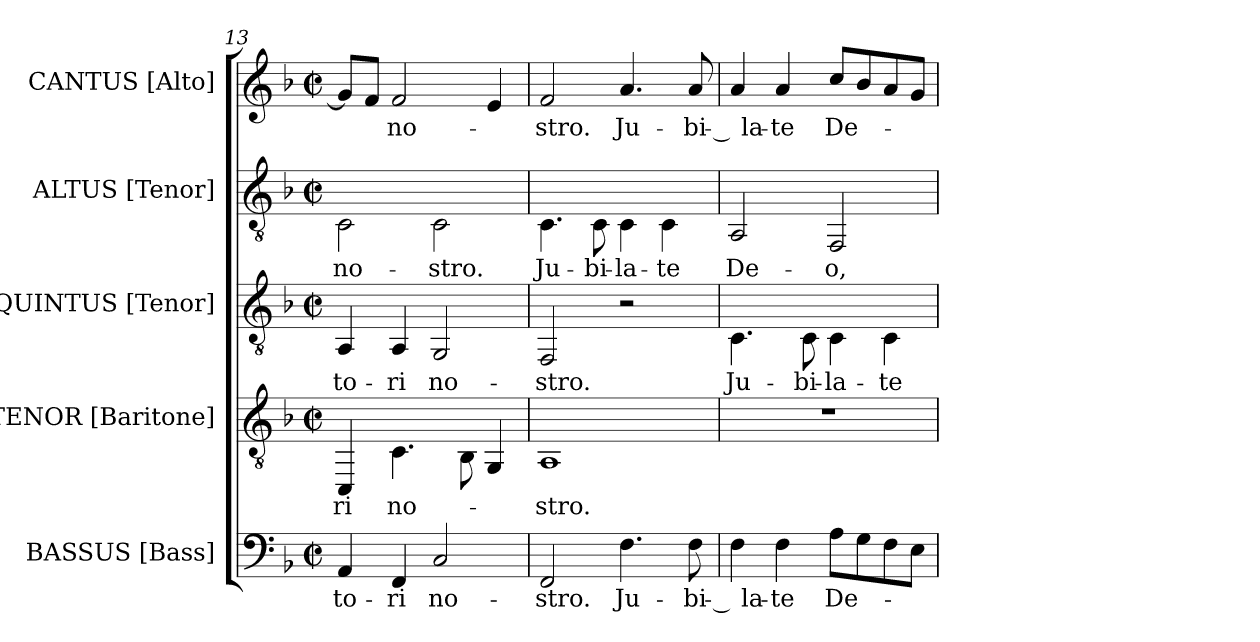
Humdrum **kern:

**kern	**text	**kern	**text	**kern	**text	**kern	**text	**kern	**text
*part5	*part5	*part4	*part4	*part3	*part3	*part2	*part2	*part1	*part1
*staff5	*staff5	*staff4	*staff4	*staff3	*staff3	*staff2	*staff2	*staff1	*staff1
*I"BASSUS [Bass]	*	*I"TENOR [Baritone]	*	*I"QUINTUS [Tenor]	*	*I"ALTUS [Tenor]	*	*I"CANTUS [Alto]	*
*I'B.	*	*I'Bar.	*	*I'T.	*	*I'T.	*	*I'A.	*
*clefF4	*	*clefGv2	*	*clefGv2	*	*clefGv2	*	*clefG2	*
*k[b-]	*	*k[b-]	*	*k[b-]	*	*k[b-]	*	*k[b-]	*
*F:	*	*F:	*	*F:	*	*F:	*	*F:	*
*M2/2	*	*M2/2	*	*M2/2	*	*M2/2	*	*M2/2	*
*met(c|)	*	*met(c|)	*	*met(c|)	*	*met(c|)	*	*met(c|)	*
=13	=13	=13	=13	=13	=13	=13	=13	=13	=13
!	!LO:LY:b:color=#000000	!	!	!	!	!	!	!	!
!	!	!	!LO:LY:b:color=#000000	!	!	!	!	!	!
!	!	!	!	!	!LO:LY:b:color=#000000	!	!	!	!
!	!	!	!	!	!	!	!LO:LY:b:color=#000000	!	!
4AAi/	-to-	4CCi/	-ri	4AAi/	-to-	2Ci\	no-	8gi/L]	.
.	.	.	.	.	.	.	.	8fi/J	.
!	!LO:LY:b:color=#000000	!	!	!	!	!	!	!	!
!	!	!	!LO:LY:b:color=#000000	!	!	!	!	!	!
!	!	!	!	!	!LO:LY:b:color=#000000	!	!	!	!
!	!	!	!	!	!	!	!	!	!LO:LY:b:color=#000000
4FFi/	-ri	4.Ci\	no-	4AAi/	-ri	.	.	2fi/	no-
!	!LO:LY:b:color=#000000	!	!	!	!	!	!	!	!
!	!	!	!	!	!LO:LY:b:color=#000000	!	!	!	!
!	!	!	!	!	!	!	!LO:LY:b:color=#000000	!	!
2Ci/	no-	.	.	2GGi/	no-	2Ci\	-stro.	.	.
.	.	8BB-i\	.	.	.	.	.	.	.
.	.	4GGi/	.	.	.	.	.	4ei/	.
=14	=14	=14	=14	=14	=14	=14	=14	=14	=14
!	!LO:LY:b:color=#000000	!	!	!	!	!	!	!	!
!	!	!	!LO:LY:b:color=#000000	!	!	!	!	!	!
!	!	!	!	!	!LO:LY:b:color=#000000	!	!	!	!
!	!	!	!	!	!	!	!LO:LY:b:color=#000000	!	!
!	!	!	!	!	!	!	!	!	!LO:LY:b:color=#000000
2FFi/	-stro.	1AAi	-stro.	2FFi/	-stro.	4.Ci\	Ju-	2fi/	-stro.
!	!	!	!	!	!	!	!LO:LY:b:color=#000000	!	!
.	.	.	.	.	.	8Ci\	-bi-	.	.
!	!LO:LY:b:color=#000000	!	!	!	!	!	!	!	!
!	!	!	!	!	!	!	!LO:LY:b:color=#000000	!	!
!	!	!	!	!	!	!	!	!	!LO:LY:b:color=#000000
4.Fi\	Ju-	.	.	2r	.	4Ci\	-la-	4.ai/	Ju-
!	!	!	!	!	!	!	!LO:LY:b:color=#000000	!	!
.	.	.	.	.	.	4Ci\	-te	.	.
!	!LO:LY:b:color=#000000	!	!	!	!	!	!	!	!
!	!	!	!	!	!	!	!	!	!LO:LY:b:color=#000000
8Fi\	-bi-	.	.	.	.	.	.	8ai/	-bi-
!!LO:LB:g=z
=15	=15	=15	=15	=15	=15	=15	=15	=15	=15
!	!LO:LY:b:color=#000000	!	!	!	!	!	!	!	!
!	!	!	!	!	!LO:LY:b:color=#000000	!	!	!	!
!	!	!	!	!	!	!	!LO:LY:b:color=#000000	!	!
!	!	!	!	!	!	!	!	!	!LO:LY:b:color=#000000
4Fi\	-­ la-	1r	.	4.Ci\	Ju-	2AAi/	De-	4ai/	-­ la-
!	!LO:LY:b:color=#000000	!	!	!	!	!	!	!	!
!	!	!	!	!	!	!	!	!	!LO:LY:b:color=#000000
4Fi\	-te	.	.	.	.	.	.	4ai/	-te
!	!	!	!	!	!LO:LY:b:color=#000000	!	!	!	!
.	.	.	.	8Ci\	-bi-	.	.	.	.
!	!LO:LY:b:color=#000000	!	!	!	!	!	!	!	!
!	!	!	!	!	!LO:LY:b:color=#000000	!	!	!	!
!	!	!	!	!	!	!	!LO:LY:b:color=#000000	!	!
!	!	!	!	!	!	!	!	!	!LO:LY:b:color=#000000
8Ai\L	De-	.	.	4Ci\	-la-	2FFi/	-o,	8cci/L	De-
8Gi\	.	.	.	.	.	.	.	8b-i/	.
!	!	!	!	!	!LO:LY:b:color=#000000	!	!	!	!
8Fi\	.	.	.	4Ci\	-te	.	.	8ai/	.
8Ei\J	.	.	.	.	.	.	.	8gi/J	.
=	=	=	=	=	=	=	=	=	=
*-	*-	*-	*-	*-	*-	*-	*-	*-	*-
